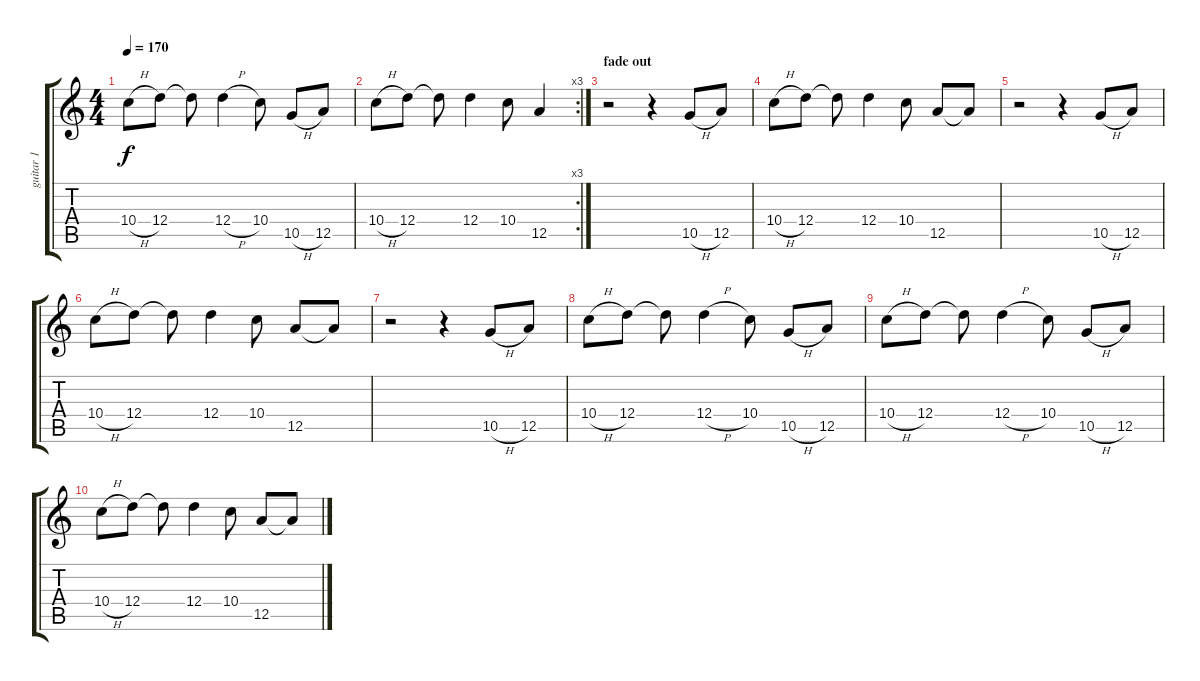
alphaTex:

\track ("guitar 1" "guitar 1") {instrument acousticguitarnylon}
\staff {score tabs}
\tuning (E4 B3 G3 D3 A2 E2) {hide}
\ts (4 4)
\tempo 170
\clef g2
\ks c
10.4{h}.8{dy f} 12.4.8 12.4{t}.8 12.4{h}.4 10.4.8 10.5{h}.8 12.5.8 |
\rc 3
10.4{h}.8 12.4.8 12.4{t}.8 12.4.4 10.4.8 12.5.4 |
\section ("" "fade out")
r.2{volume 2} r.4 10.5{h}.8 12.5.8 |
10.4{h}.8 12.4.8 12.4{t}.8 12.4.4 10.4.8 12.5.8 12.5{t}.8 |
r.2 r.4 10.5{h}.8 12.5.8 |
10.4{h}.8 12.4.8 12.4{t}.8 12.4.4 10.4.8 12.5.8 12.5{t}.8 |
r.2 r.4 10.5{h}.8 12.5.8 |
10.4{h}.8 12.4.8 12.4{t}.8 12.4{h}.4 10.4.8 10.5{h}.8 12.5.8 |
10.4{h}.8 12.4.8 12.4{t}.8 12.4{h}.4 10.4.8 10.5{h}.8 12.5.8 |
10.4{h}.8 12.4.8 12.4{t}.8 12.4.4 10.4.8 12.5.8 12.5{t}.8
